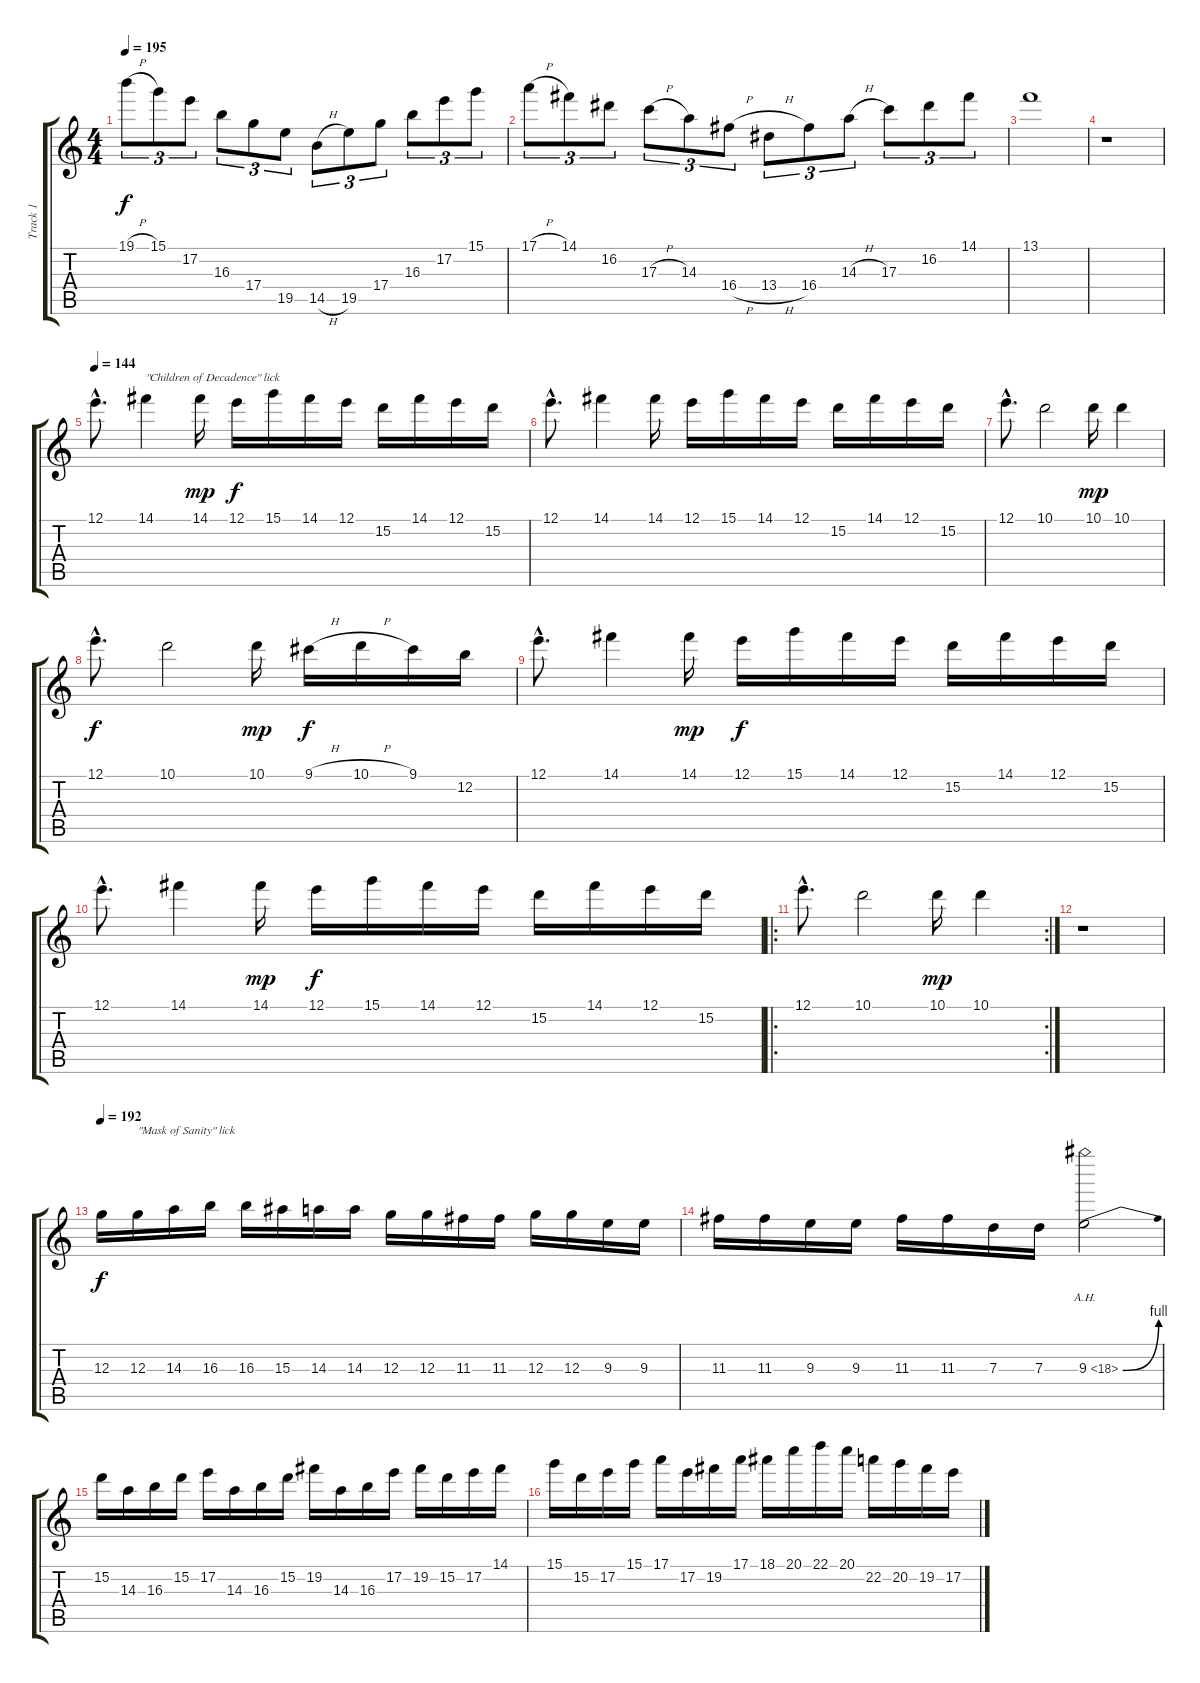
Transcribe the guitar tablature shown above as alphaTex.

\track ("Track 1" "Track 1") {instrument distortionguitar}
\staff {score tabs}
\tuning (E4 B3 G3 D3 A2 E2) {hide}
\ts (4 4)
\tempo 195
\clef g2
\ks c
19.1{h}.8{tu (3 2) dy f} 15.1.8{tu (3 2)} 17.2.8{tu (3 2)} 16.3.8{tu (3 2)} 17.4.8{tu (3 2)} 19.5.8{tu (3 2)} 14.5{h}.8{tu (3 2)} 19.5.8{tu (3 2)} 17.4.8{tu (3 2)} 16.3.8{tu (3 2)} 17.2.8{tu (3 2)} 15.1.8{tu (3 2)} |
17.1{h}.8{tu (3 2)} 14.1.8{tu (3 2)} 16.2.8{tu (3 2)} 17.3{h}.8{tu (3 2)} 14.3.8{tu (3 2)} 16.4{h}.8{tu (3 2)} 13.4{h}.8{tu (3 2)} 16.4.8{tu (3 2)} 14.3{h}.8{tu (3 2)} 17.3.8{tu (3 2)} 16.2.8{tu (3 2)} 14.1.8{tu (3 2)} |
13.1.1 |
r.1 |
\tempo 144
12.1{hac}.8{d} 14.1.4{txt "\"Children of Decadence\" lick"} 14.1.16{dy mp} 12.1.16{dy f} 15.1.16 14.1.16 12.1.16 15.2.16 14.1.16 12.1.16 15.2.16 |
12.1{hac}.8{d} 14.1.4 14.1.16 12.1.16 15.1.16 14.1.16 12.1.16 15.2.16 14.1.16 12.1.16 15.2.16 |
12.1{hac}.8{d} 10.1.2 10.1.16{dy mp} 10.1.4 |
12.1{hac}.8{d dy f} 10.1.2 10.1.16{dy mp} 9.1{h}.16{dy f} 10.1{h}.16 9.1.16 12.2.16 |
12.1{hac}.8{d} 14.1.4 14.1.16{dy mp} 12.1.16{dy f} 15.1.16 14.1.16 12.1.16 15.2.16 14.1.16 12.1.16 15.2.16 |
12.1{hac}.8{d} 14.1.4 14.1.16{dy mp} 12.1.16{dy f} 15.1.16 14.1.16 12.1.16 15.2.16 14.1.16 12.1.16 15.2.16 |
\ro
\rc 2
12.1{hac}.8{d} 10.1.2 10.1.16{dy mp} 10.1.4 |
r.1 |
\tempo 192
12.3.16{dy f} 12.3.16{txt "\"Mask of Sanity\" lick"} 14.3.16 16.3.16 16.3.16 15.3.16 14.3.16 14.3.16 12.3.16 12.3.16 11.3.16 11.3.16 12.3.16 12.3.16 9.3.16 9.3.16 |
11.3.16 11.3.16 9.3.16 9.3.16 11.3.16 11.3.16 7.3.16 7.3.16 9.3{be (bend 0 0 60 4) ah 9}.2 |
15.2.16 14.3.16 16.3.16 15.2.16 17.2.16 14.3.16 16.3.16 15.2.16 19.2.16 14.3.16 16.3.16 17.2.16 19.2.16 15.2.16 17.2.16 14.1.16 |
15.1.16 15.2.16 17.2.16 15.1.16 17.1.16 17.2.16 19.2.16 17.1.16 18.1.16 20.1.16 22.1.16 20.1.16 22.2.16 20.2.16 19.2.16 17.2.16
